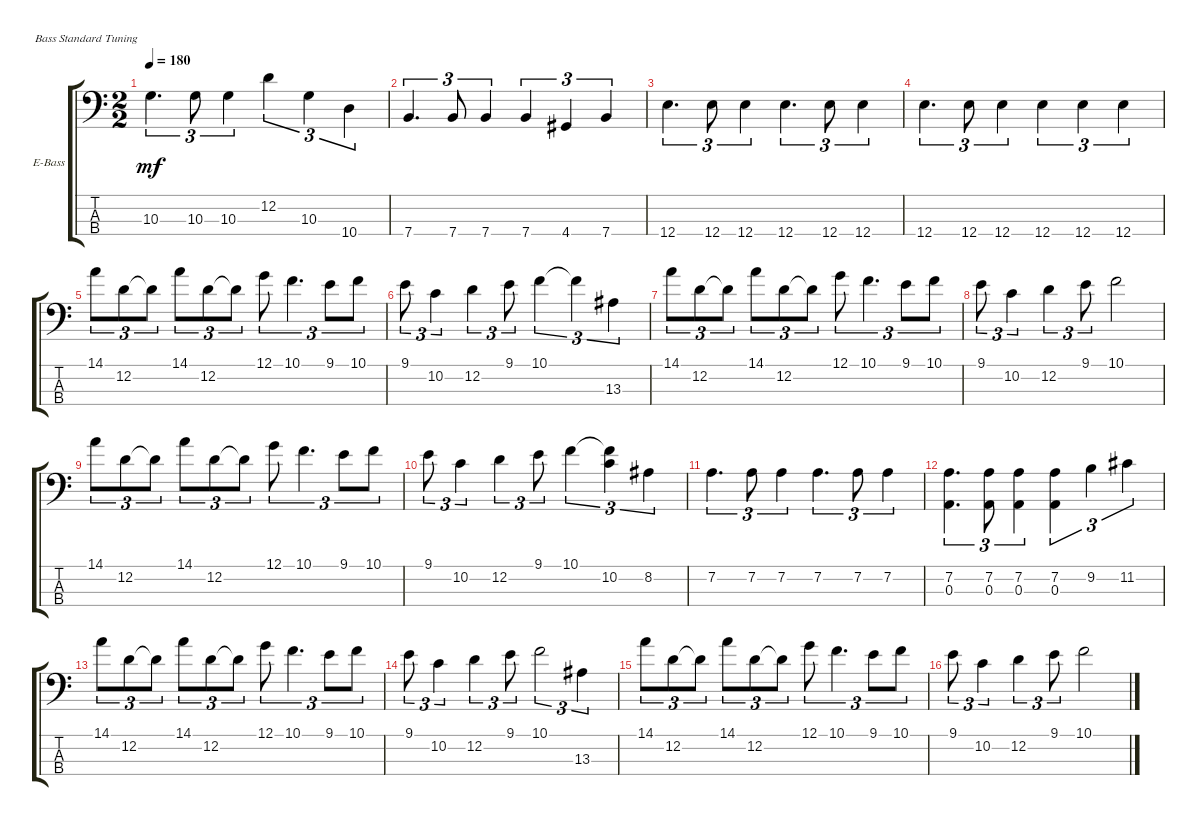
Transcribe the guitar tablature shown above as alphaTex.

\defaultSystemsLayout 4
\bracketExtendMode groupsimilarinstruments
\firstSystemTrackNameOrientation horizontal
\otherSystemsTrackNameOrientation horizontal
\track ("Electric Bass" "E-Bass") {instrument electricbassfinger}
\staff {score tabs}
\tuning (G2 D2 A1 E1)
\ts (2 2)
\tempo 180
\clef f4
\ks c
10.3.4{d tu (3 2) dy mf} 10.3.8{tu (3 2)} 10.3.4{tu (3 2)} 12.2.4{tu (3 2)} 10.3.4{tu (3 2)} 10.4.4{tu (3 2)} |
7.4.4{d tu (3 2)} 7.4.8{tu (3 2)} 7.4.4{tu (3 2)} 7.4.4{tu (3 2)} 4.4.4{tu (3 2)} 7.4.4{tu (3 2)} |
12.4.4{d tu (3 2)} 12.4.8{tu (3 2)} 12.4.4{tu (3 2)} 12.4.4{d tu (3 2)} 12.4.8{tu (3 2)} 12.4.4{tu (3 2)} |
12.4.4{d tu (3 2)} 12.4.8{tu (3 2)} 12.4.4{tu (3 2)} 12.4.4{tu (3 2)} 12.4.4{tu (3 2)} 12.4.4{tu (3 2)} |
14.1.8{tu (3 2)} 12.2.8{tu (3 2)} 12.2{t}.8{tu (3 2)} 14.1.8{tu (3 2)} 12.2.8{tu (3 2)} 12.2{t}.8{tu (3 2)} 12.1.8{tu (3 2)} 10.1.4{d tu (3 2)} 9.1.8{tu (3 2)} 10.1.8{tu (3 2)} |
9.1.8{tu (3 2)} 10.2.4{tu (3 2)} 12.2.4{tu (3 2)} 9.1.8{tu (3 2)} 10.1.4{tu (3 2)} 10.1{t}.4{tu (3 2)} 13.3.4{tu (3 2)} |
14.1.8{tu (3 2)} 12.2.8{tu (3 2)} 12.2{t}.8{tu (3 2)} 14.1.8{tu (3 2)} 12.2.8{tu (3 2)} 12.2{t}.8{tu (3 2)} 12.1.8{tu (3 2)} 10.1.4{d tu (3 2)} 9.1.8{tu (3 2)} 10.1.8{tu (3 2)} |
9.1.8{tu (3 2)} 10.2.4{tu (3 2)} 12.2.4{tu (3 2)} 9.1.8{tu (3 2)} 10.1.2 |
14.1.8{tu (3 2)} 12.2.8{tu (3 2)} 12.2{t}.8{tu (3 2)} 14.1.8{tu (3 2)} 12.2.8{tu (3 2)} 12.2{t}.8{tu (3 2)} 12.1.8{tu (3 2)} 10.1.4{d tu (3 2)} 9.1.8{tu (3 2)} 10.1.8{tu (3 2)} |
9.1.8{tu (3 2)} 10.2.4{tu (3 2)} 12.2.4{tu (3 2)} 9.1.8{tu (3 2)} 10.1.4{tu (3 2)} (10.1{t} 10.2).4{tu (3 2)} 8.2.4{tu (3 2)} |
7.2.4{d tu (3 2)} 7.2.8{tu (3 2)} 7.2.4{tu (3 2)} 7.2.4{d tu (3 2)} 7.2.8{tu (3 2)} 7.2.4{tu (3 2)} |
(7.2 0.3).4{d tu (3 2)} (7.2 0.3).8{tu (3 2)} (7.2 0.3).4{tu (3 2)} (7.2 0.3).4{tu (3 2)} 9.2.4{tu (3 2)} 11.2.4{tu (3 2)} |
14.1.8{tu (3 2)} 12.2.8{tu (3 2)} 12.2{t}.8{tu (3 2)} 14.1.8{tu (3 2)} 12.2.8{tu (3 2)} 12.2{t}.8{tu (3 2)} 12.1.8{tu (3 2)} 10.1.4{d tu (3 2)} 9.1.8{tu (3 2)} 10.1.8{tu (3 2)} |
9.1.8{tu (3 2)} 10.2.4{tu (3 2)} 12.2.4{tu (3 2)} 9.1.8{tu (3 2)} 10.1.2{tu (3 2)} 13.3.4{tu (3 2)} |
14.1.8{tu (3 2)} 12.2.8{tu (3 2)} 12.2{t}.8{tu (3 2)} 14.1.8{tu (3 2)} 12.2.8{tu (3 2)} 12.2{t}.8{tu (3 2)} 12.1.8{tu (3 2)} 10.1.4{d tu (3 2)} 9.1.8{tu (3 2)} 10.1.8{tu (3 2)} |
9.1.8{tu (3 2)} 10.2.4{tu (3 2)} 12.2.4{tu (3 2)} 9.1.8{tu (3 2)} 10.1.2
